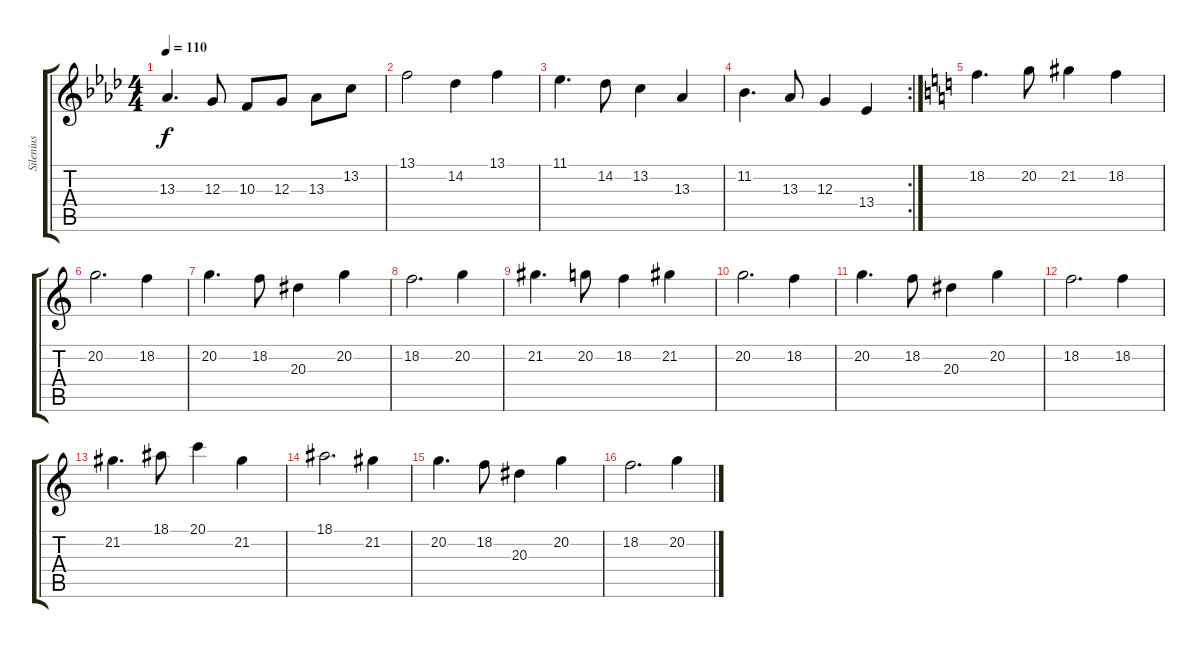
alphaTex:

\track ("Silenius" "Silenius") {instrument oboe}
\staff {score tabs}
\tuning (E4 B3 G3 D3 A2 E2) {hide}
\ts (4 4)
\tempo 110
\clef g2
\ks fminor
13.3.4{d dy f} 12.3.8 10.3.8 12.3.8 13.3.8 13.2.8 |
13.1.2 14.2.4 13.1.4 |
11.1.4{d} 14.2.8 13.2.4 13.3.4 |
\rc 2
11.2.4{d} 13.3.8 12.3.4 13.4.4 |
\ks c
18.2.4{d} 20.2.8 21.2.4 18.2.4 |
20.2.2{d} 18.2.4 |
20.2.4{d} 18.2.8 20.3.4 20.2.4 |
18.2.2{d} 20.2.4 |
21.2.4{d} 20.2.8 18.2.4 21.2.4 |
20.2.2{d} 18.2.4 |
20.2.4{d} 18.2.8 20.3.4 20.2.4 |
18.2.2{d} 18.2.4 |
21.2.4{d} 18.1.8 20.1.4 21.2.4 |
18.1.2{d} 21.2.4 |
20.2.4{d} 18.2.8 20.3.4 20.2.4 |
18.2.2{d} 20.2.4
